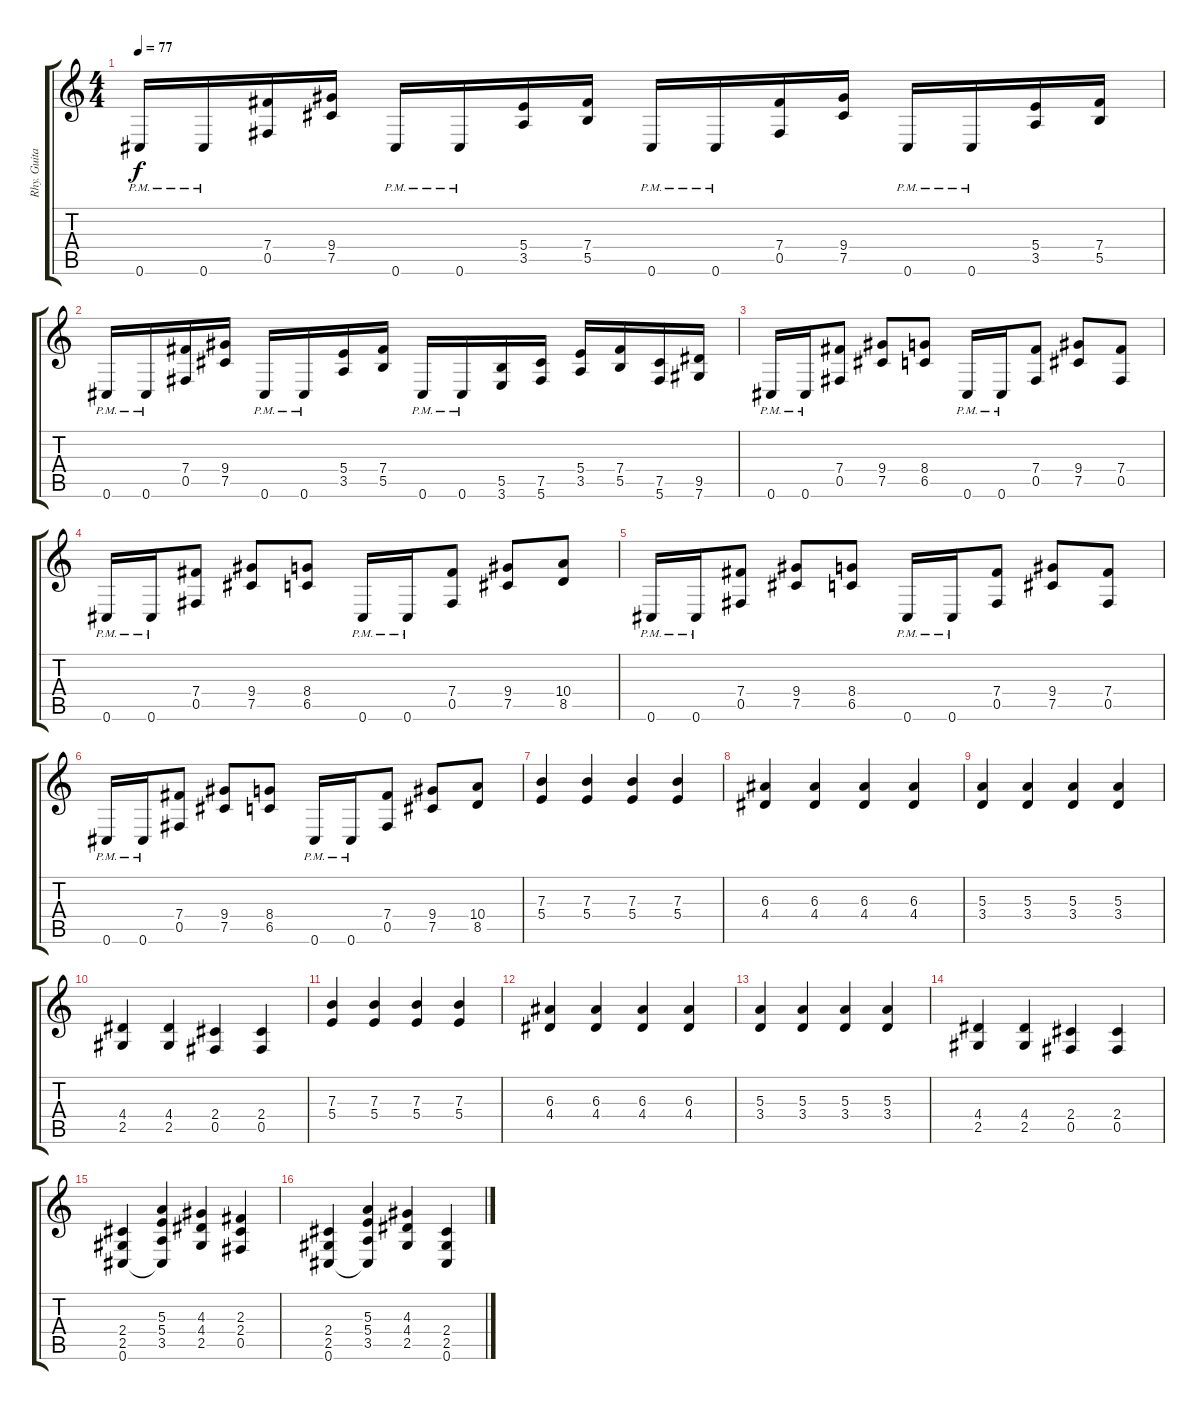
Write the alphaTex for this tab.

\track ("Rhy. Guitar 2" "Rhy. Guita") {instrument overdrivenguitar}
\staff {score tabs}
\tuning (Db4 Ab3 E3 B2 Gb2 Db2) {hide}
\ts (4 4)
\tempo 77
\clef g2
\ks c
0.6{pm}.16{dy f} 0.6{pm}.16 (7.4 0.5).16 (9.4 7.5).16 0.6{pm}.16 0.6{pm}.16 (5.4 3.5).16 (7.4 5.5).16 0.6{pm}.16 0.6{pm}.16 (7.4 0.5).16 (9.4 7.5).16 0.6{pm}.16 0.6{pm}.16 (5.4 3.5).16 (7.4 5.5).16 |
0.6{pm}.16 0.6{pm}.16 (7.4 0.5).16 (9.4 7.5).16 0.6{pm}.16 0.6{pm}.16 (5.4 3.5).16 (7.4 5.5).16 0.6{pm}.16 0.6{pm}.16 (5.5 3.6).16 (7.5 5.6).16 (5.4 3.5).16 (7.4 5.5).16 (7.5 5.6).16 (9.5 7.6).16 |
0.6{pm}.16 0.6{pm}.16 (7.4 0.5).8 (9.4 7.5).8 (8.4 6.5).8 0.6{pm}.16 0.6{pm}.16 (7.4 0.5).8 (9.4 7.5).8 (7.4 0.5).8 |
0.6{pm}.16 0.6{pm}.16 (7.4 0.5).8 (9.4 7.5).8 (8.4 6.5).8 0.6{pm}.16 0.6{pm}.16 (7.4 0.5).8 (9.4 7.5).8 (10.4 8.5).8 |
0.6{pm}.16 0.6{pm}.16 (7.4 0.5).8 (9.4 7.5).8 (8.4 6.5).8 0.6{pm}.16 0.6{pm}.16 (7.4 0.5).8 (9.4 7.5).8 (7.4 0.5).8 |
0.6{pm}.16 0.6{pm}.16 (7.4 0.5).8 (9.4 7.5).8 (8.4 6.5).8 0.6{pm}.16 0.6{pm}.16 (7.4 0.5).8 (9.4 7.5).8 (10.4 8.5).8 |
(7.3 5.4).4 (7.3 5.4).4 (7.3 5.4).4 (7.3 5.4).4 |
(6.3 4.4).4 (6.3 4.4).4 (6.3 4.4).4 (6.3 4.4).4 |
(5.3 3.4).4 (5.3 3.4).4 (5.3 3.4).4 (5.3 3.4).4 |
(4.4 2.5).4 (4.4 2.5).4 (2.4 0.5).4 (2.4 0.5).4 |
(7.3 5.4).4 (7.3 5.4).4 (7.3 5.4).4 (7.3 5.4).4 |
(6.3 4.4).4 (6.3 4.4).4 (6.3 4.4).4 (6.3 4.4).4 |
(5.3 3.4).4 (5.3 3.4).4 (5.3 3.4).4 (5.3 3.4).4 |
(4.4 2.5).4 (4.4 2.5).4 (2.4 0.5).4 (2.4 0.5).4 |
(2.4 2.5 0.6).4 (5.3 5.4 3.5 0.6{t}).4 (4.3 4.4 2.5).4 (2.3 2.4 0.5).4 |
(2.4 2.5 0.6).4 (5.3 5.4 3.5 0.6{t}).4 (4.3 4.4 2.5).4 (2.4 2.5 0.6).4
